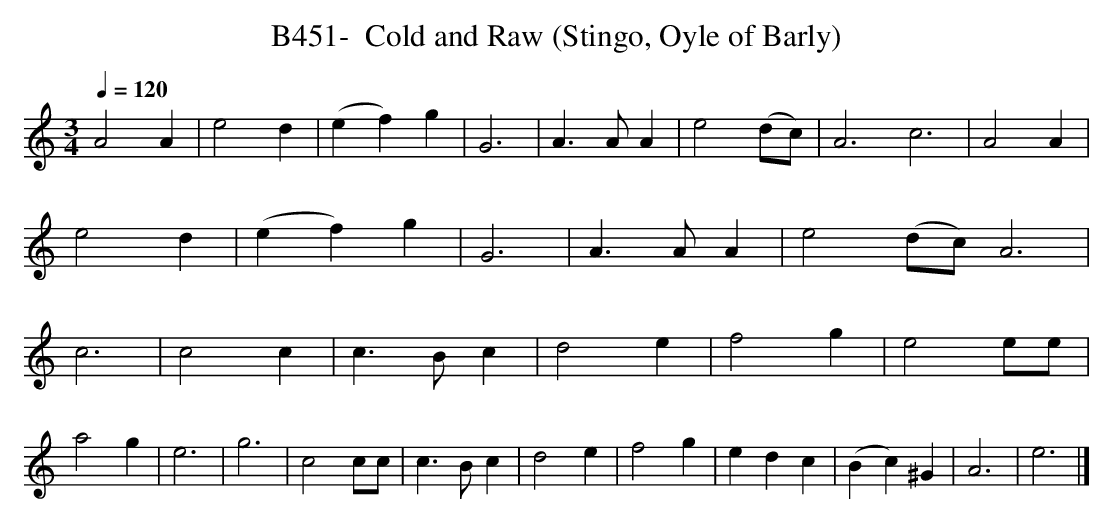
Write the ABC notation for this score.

X:1
T:B451-  Cold and Raw (Stingo, Oyle of Barly)
Q:1/4=120
L:1/4
M:3/4
K:C
A2A|e2d|(ef)g|G3|\
A3/2A/A|e2(d/c/)|A3c3|\
A2A|e2d|(ef)g|G3|\
A3/2A/A|e2(d/c/)A3|c3|\
c2c|c3/2B/c|d2e|f2g|\
e2e/e/|a2g|e3|g3|\
c2c/c/|c3/2B/c|d2e|f2g|\
edc|(Bc)^G|A3|e3|]
